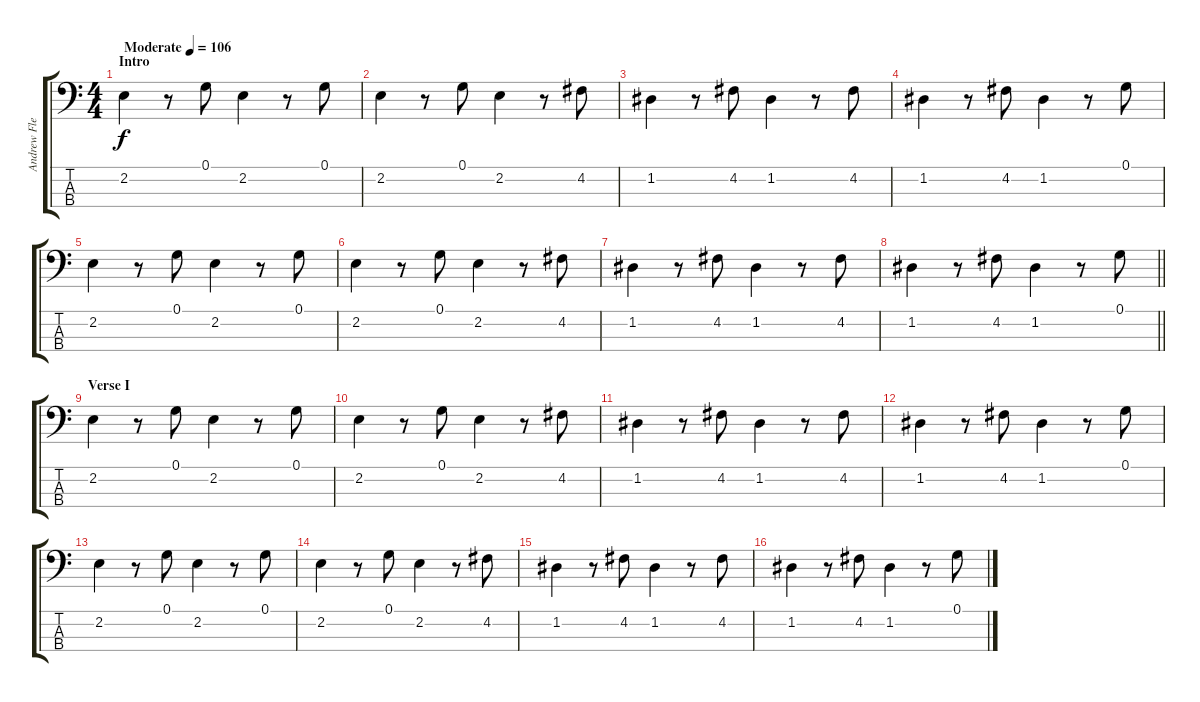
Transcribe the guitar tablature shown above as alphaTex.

\track ("Andrew Fletcher - Bass" "Andrew Fle") {instrument electricbassfinger}
\staff {score tabs}
\tuning (G2 D2 A1 E1) {hide}
\ts (4 4)
\section ("" "Intro")
\tempo (106 "Moderate")
\clef f4
\ks c
2.2.4{dy f instrument electricbassfinger} r.8 0.1.8 2.2.4 r.8 0.1.8 |
2.2.4 r.8 0.1.8 2.2.4 r.8 4.2.8 |
1.2.4 r.8 4.2.8 1.2.4 r.8 4.2.8 |
1.2.4 r.8 4.2.8 1.2.4 r.8 0.1.8 |
2.2.4 r.8 0.1.8 2.2.4 r.8 0.1.8 |
2.2.4 r.8 0.1.8 2.2.4 r.8 4.2.8 |
1.2.4 r.8 4.2.8 1.2.4 r.8 4.2.8 |
\barLineRight lightlight
1.2.4 r.8 4.2.8 1.2.4 r.8 0.1.8 |
\section ("" "Verse I")
2.2.4 r.8 0.1.8 2.2.4 r.8 0.1.8 |
2.2.4 r.8 0.1.8 2.2.4 r.8 4.2.8 |
1.2.4 r.8 4.2.8 1.2.4 r.8 4.2.8 |
1.2.4 r.8 4.2.8 1.2.4 r.8 0.1.8 |
2.2.4 r.8 0.1.8 2.2.4 r.8 0.1.8 |
2.2.4 r.8 0.1.8 2.2.4 r.8 4.2.8 |
1.2.4 r.8 4.2.8 1.2.4 r.8 4.2.8 |
1.2.4 r.8 4.2.8 1.2.4 r.8 0.1.8
